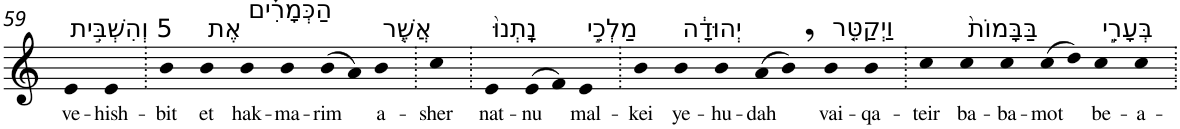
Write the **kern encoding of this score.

**kern	**text
*part1	*part1
*staff1	*staff1
*I"Piano	*
*I'Pno	*
!!LO:PB:g=z
*clefG2	*
*k[]	*
=59	=59
!LO:TX:a:t=5 וְהִשְׁבִּ֣ית	!
!	!LO:LY:b
4e	ve-
!	!LO:LY:b
4e	-hish-
=60.	=60.
!	!LO:LY:b
4b	-bit
!LO:TX:a:t=אֶת	!
!	!LO:LY:b
4b	et
!LO:TX:a:t=הַכְּמָרִ֗ים	!
!	!LO:LY:b
4b	hak-
!	!LO:LY:b
4b	-ma-
!	!LO:LY:b
(>8b	-rim
8a)	.
!LO:TX:a:t=אֲשֶׁ֤ר	!
!	!LO:LY:b
4b	a-
=61.	=61.
!	!LO:LY:b
4cc	-sher
=62.	=62.
!LO:TX:a:t=נָֽתְנוּ֙	!
!	!LO:LY:b
4e	nat-
!	!LO:LY:b
(>8e	-nu
8f)	.
!LO:TX:a:t=מַלְכֵ֣י	!
!	!LO:LY:b
4e	mal-
=63.	=63.
!	!LO:LY:b
4b	-kei
!LO:TX:a:t=יְהוּדָ֔ה	!
!	!LO:LY:b
4b	ye-
!	!LO:LY:b
4b	-hu-
!	!LO:LY:b
(>8a	-dah
8b,)	.
!LO:TX:a:t=וַיְקַטֵּ֤ר	!
!	!LO:LY:b
4b	vai-
!	!LO:LY:b
4b	-qa-
=64.	=64.
!	!LO:LY:b
4cc	-teir
!LO:TX:a:t=בַּבָּמוֹת֙	!
!	!LO:LY:b
4cc	ba-
!	!LO:LY:b
4cc	-ba-
!	!LO:LY:b
(>8cc	-mot
8dd)	.
!LO:TX:a:t=בְּעָרֵ֣י	!
!	!LO:LY:b
4cc	be-
!	!LO:LY:b
4cc	-a-
=.	=.
*-	*-
